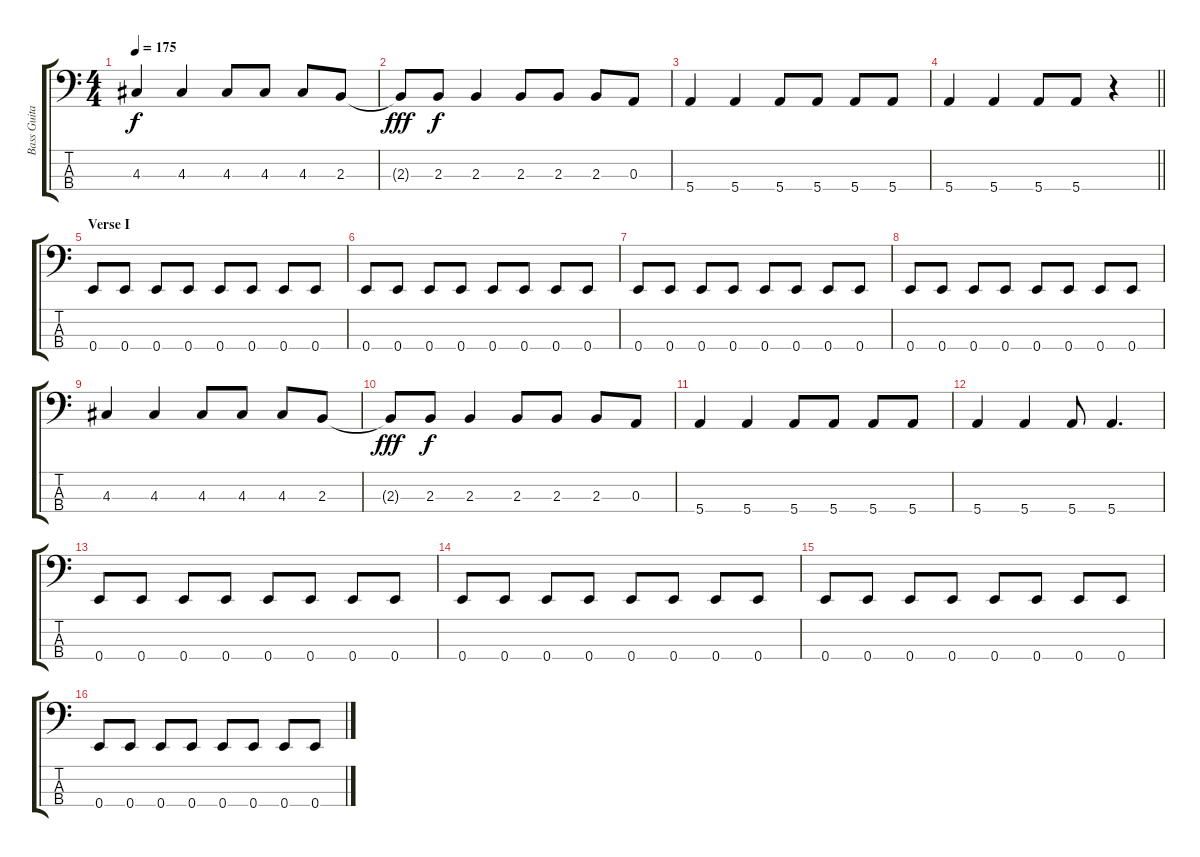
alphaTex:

\track ("Bass Guitar" "Bass Guita") {instrument electricbassfinger}
\staff {score tabs}
\tuning (G2 D2 A1 E1) {hide}
\ts (4 4)
\tempo 175
\clef f4
\ks c
4.3.4{dy f instrument electricbassfinger} 4.3.4 4.3.8 4.3.8 4.3.8 2.3.8 |
2.3{t}.8{dy fff} 2.3.8{dy f} 2.3.4 2.3.8 2.3.8 2.3.8 0.3.8 |
5.4.4 5.4.4 5.4.8 5.4.8 5.4.8 5.4.8 |
\barLineRight lightlight
5.4.4 5.4.4 5.4.8 5.4.8 r.4 |
\section ("" "Verse I")
0.4.8 0.4.8 0.4.8 0.4.8 0.4.8 0.4.8 0.4.8 0.4.8 |
0.4.8 0.4.8 0.4.8 0.4.8 0.4.8 0.4.8 0.4.8 0.4.8 |
0.4.8 0.4.8 0.4.8 0.4.8 0.4.8 0.4.8 0.4.8 0.4.8 |
0.4.8 0.4.8 0.4.8 0.4.8 0.4.8 0.4.8 0.4.8 0.4.8 |
4.3.4 4.3.4 4.3.8 4.3.8 4.3.8 2.3.8 |
2.3{t}.8{dy fff} 2.3.8{dy f} 2.3.4 2.3.8 2.3.8 2.3.8 0.3.8 |
5.4.4 5.4.4 5.4.8 5.4.8 5.4.8 5.4.8 |
5.4.4 5.4.4 5.4.8 5.4.4{d} |
0.4.8 0.4.8 0.4.8 0.4.8 0.4.8 0.4.8 0.4.8 0.4.8 |
0.4.8 0.4.8 0.4.8 0.4.8 0.4.8 0.4.8 0.4.8 0.4.8 |
0.4.8 0.4.8 0.4.8 0.4.8 0.4.8 0.4.8 0.4.8 0.4.8 |
0.4.8 0.4.8 0.4.8 0.4.8 0.4.8 0.4.8 0.4.8 0.4.8
